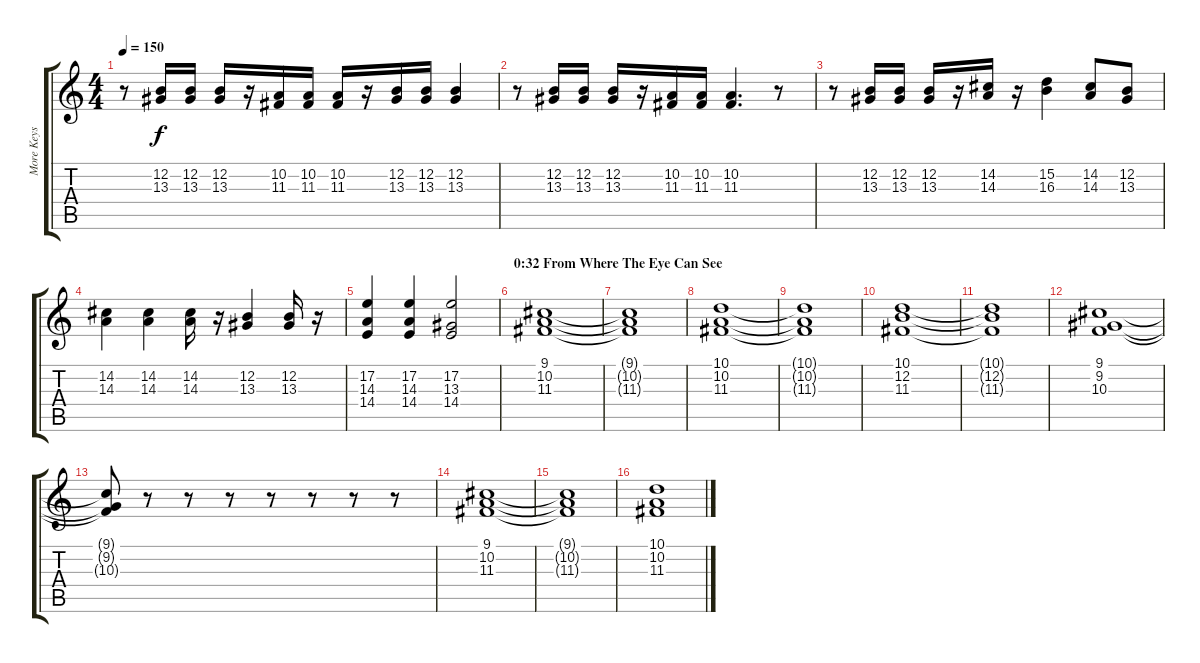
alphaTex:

\track ("More Keys" "More Keys") {instrument stringensemble1}
\staff {score tabs}
\tuning (E4 B3 G3 D3 A2 E2) {hide}
\ts (4 4)
\tempo 150
\clef g2
\ks c
r.8{dy f} (12.2 13.3).16 (12.2 13.3).16 (12.2 13.3).16 r.16 (10.2 11.3).16 (10.2 11.3).16 (10.2 11.3).16 r.16 (12.2 13.3).16 (12.2 13.3).16 (12.2 13.3).4 |
r.8 (12.2 13.3).16 (12.2 13.3).16 (12.2 13.3).16 r.16 (10.2 11.3).16 (10.2 11.3).16 (10.2 11.3).4{d} r.8 |
r.8 (12.2 13.3).16 (12.2 13.3).16 (12.2 13.3).16 r.16 (14.2 14.3).16 r.16 (15.2 16.3).4 (14.2 14.3).8 (12.2 13.3).8 |
(14.2 14.3).4 (14.2 14.3).4 (14.2 14.3).16 r.16 (12.2 13.3).4 (12.2 13.3).16 r.16 |
(17.2 14.3 14.4).4 (17.2 14.3 14.4).4 (17.2 13.3 14.4).2 |
\section ("" "0:32 From Where The Eye Can See")
(9.1 10.2 11.3).1 |
(9.1{t} 10.2{t} 11.3{t}).1 |
(10.1 10.2 11.3).1 |
(10.1{t} 10.2{t} 11.3{t}).1 |
(10.1 12.2 11.3).1 |
(10.1{t} 12.2{t} 11.3{t}).1 |
(9.1 9.2 10.3).1 |
(9.1{t} 9.2{t} 10.3{t}).8 r.8 r.8 r.8 r.8 r.8 r.8 r.8 |
(9.1 10.2 11.3).1 |
(9.1{t} 10.2{t} 11.3{t}).1 |
(10.1 10.2 11.3).1
